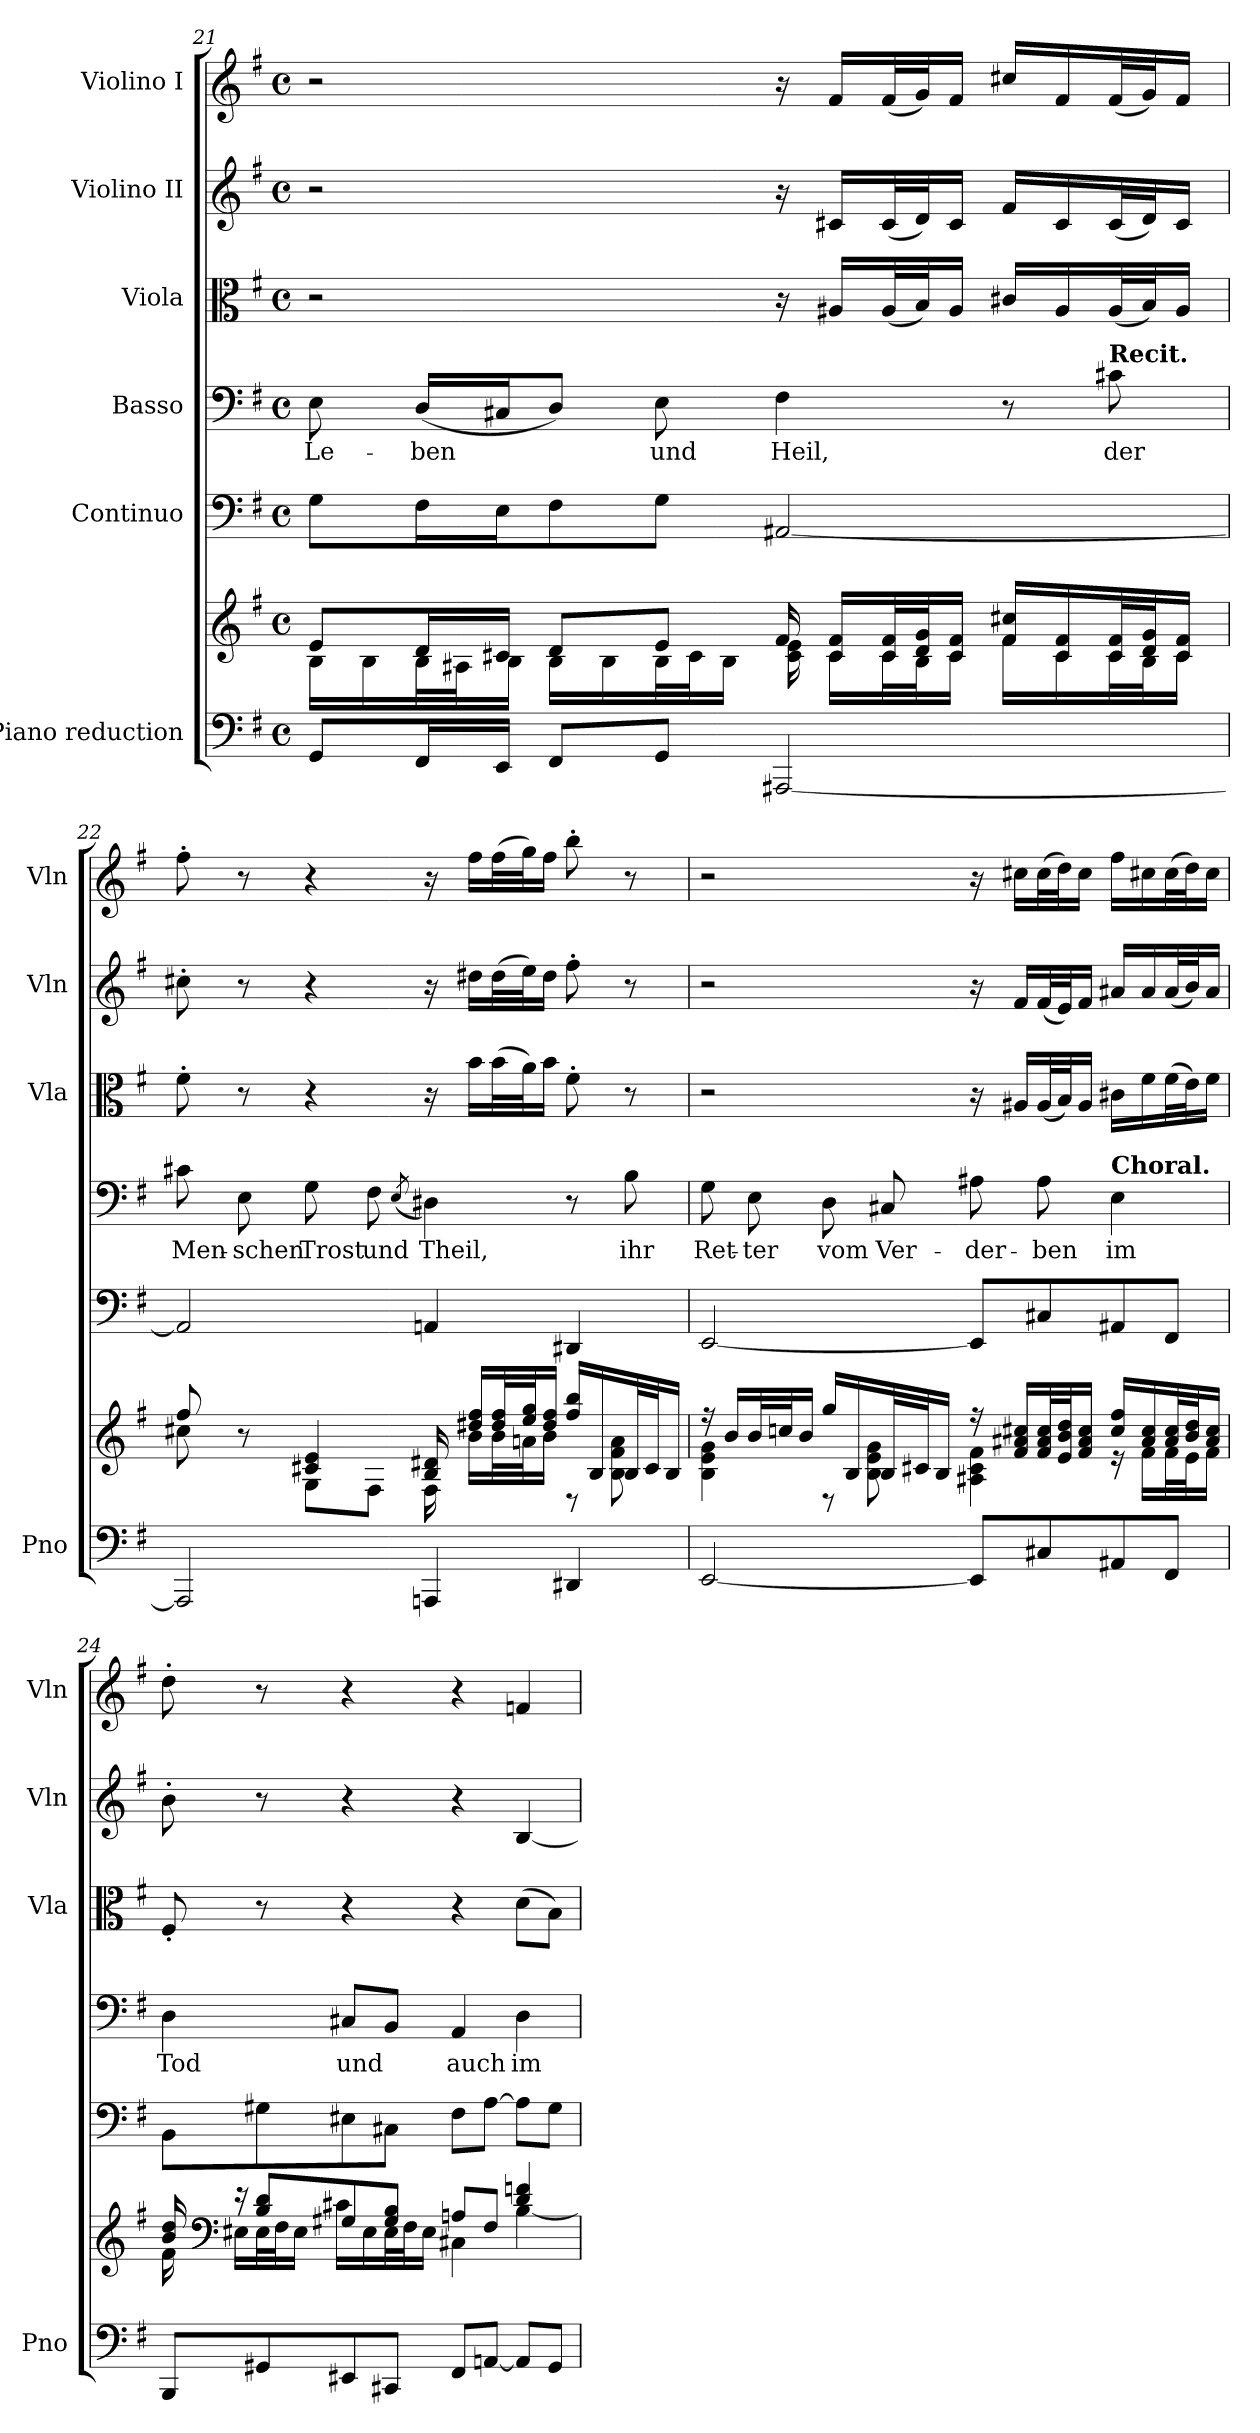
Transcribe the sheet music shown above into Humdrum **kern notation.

**kern	**kern	**kern	**kern	**text	**kern	**dynam	**kern	**dynam	**kern	**dynam
*part6	*part6	*part5	*part4	*part4	*part3	*part3	*part2	*part2	*part1	*part1
*staff7	*staff6	*staff5	*staff4	*staff4	*staff3	*staff3	*staff2	*staff2	*staff1	*staff1
*I"Piano reduction	*	*I"Continuo	*I"Basso	*	*I"Viola	*	*I"Violino II	*	*I"Violino I	*
*I'Pno	*	*	*	*	*I'Vla	*	*I'Vln	*	*I'Vln	*
!!LO:PB:g=z
*clefF4	*clefG2	*clefF4	*clefF4	*	*clefC3	*	*clefG2	*	*clefG2	*
*k[f#]	*k[f#]	*k[f#]	*k[f#]	*	*k[f#]	*	*k[f#]	*	*k[f#]	*
*M4/4	*M4/4	*M4/4	*M4/4	*	*M4/4	*	*M4/4	*	*M4/4	*
*met(c)	*met(c)	*met(c)	*met(c)	*	*met(c)	*	*met(c)	*	*met(c)	*
=21	=21	=21	=21	=21	=21	=21	=21	=21	=21	=21
*	*^	*	*	*	*	*	*	*	*	*
!	!	!	!	!	!LO:LY:b	!	!	!	!	!	!
8GG/L	8e/L	16B\LL	8G\L	8E\	Le-	2r	.	2r	.	2r	.
.	.	16B\	.	.	.	.	.	.	.	.	.
!	!	!	!	!	!LO:LY:b	!	!	!	!	!	!
16FF#/L	16d/L	32B\L	16F#\L	(<16D/LL	-ben	.	.	.	.	.	.
.	.	32A#X\J	.	.	.	.	.	.	.	.	.
16EE/JJ	16c#X/JJ	16B\JJ	16E\J	16C#X/J	.	.	.	.	.	.	.
8FF#/L	8d/L	16B\LL	8F#\	8D/J)	.	.	.	.	.	.	.
.	.	16B\	.	.	.	.	.	.	.	.	.
!	!	!	!	!	!LO:LY:b	!	!	!	!	!	!
8GG/J	8e/J	32B\L	8G\J	8E\	und	.	.	.	.	.	.
.	.	32c#\J	.	.	.	.	.	.	.	.	.
.	.	16B\JJ	.	.	.	.	.	.	.	.	.
!	!	!	!	!	!LO:LY:b	!	!	!	!	!	!
[2AAA#X/	16f#/	16c#\ 16e\	[2AA#X/	4F#\	Heil,	16r	.	16r	.	16r	.
.	16c#/ 16f#/LL	16c#\LL	.	.	.	16A#X/LL	.	16c#X/LL	.	16f#/LL	.
.	32c#/ 32f#/L	32c#\L	.	.	.	(<32A#/L	.	(<32c#/L	.	(<32f#/L	.
.	32d/ 32g/J	32B\J	.	.	.	32B/J)	.	32d/J)	.	32g/J)	.
.	16c#/ 16f#/JJ	16c#\JJ	.	.	.	16A#/JJ	.	16c#/JJ	.	16f#/JJ	.
.	16f#/ 16cc#X/LL	16f#\LL	.	8r	.	16c#X/LL	.	16f#/LL	.	16cc#X/LL	.
.	16c#/ 16f#/	16c#\	.	.	.	16A#/	.	16c#/	.	16f#/	.
!	!	!	!	!LO:TX:a:B:t=Recit.	!	!	!	!	!	!	!
!	!	!	!	!	!LO:LY:b	!	!	!	!	!	!
.	32c#/ 32f#/L	32c#\L	.	8c#X\	der	(<32A#/L	.	(<32c#/L	.	(<32f#/L	.
.	32d/ 32g/J	32B\J	.	.	.	32B/J)	.	32d/J)	.	32g/J)	.
.	16c#/ 16f#/JJ	16c#\JJ	.	.	.	16A#/JJ	.	16c#/JJ	.	16f#/JJ	.
=22	=22	=22	=22	=22	=22	=22	=22	=22	=22	=22	=22
!	!	!	!	!	!LO:LY:b	!	!	!	!	!	!
2AAA#/]	8ff#/	8cc#X\	2AA#/]	8c#X\	Men-	8f#'\	.	8cc#X'\	.	8ff#'\	.
!	!	!	!	!	!LO:LY:b	!	!	!	!	!	!
.	8r	8ryy	.	8E\	-schen	8r	.	8r	.	8r	.
!	!	!	!	!	!LO:LY:b	!	!	!	!	!	!
.	4c#X/ 4e/	8G\L	.	8G\	Trost	4r	.	4r	.	4r	.
!	!	!	!	!	!LO:LY:b	!	!	!	!	!	!
.	.	8F#\J	.	8F#\	und	.	.	.	.	.	.
.	.	.	.	(<8qE/	.	.	.	.	.	.	.
!	!	!	!	!	!LO:LY:b	!	!	!	!	!	!
4AAAn/	16B/ 16d#X/	16F#\	4AAn/	4D#X\)	Theil,	16r	.	16r	.	16r	.
.	16dd#X/ 16ff#/LL	16b\LL	.	.	.	16b\LL	.	16dd#X\LL	.	16ff#\LL	.
.	32dd#/ 32ff#/L	32b\L	.	.	.	(>32b\L	.	(>32dd#\L	.	(>32ff#\L	.
.	32ee/ 32gg/J	32an\J	.	.	.	32a\J)	.	32ee\J)	.	32gg\J)	.
.	16dd#/ 16ff#/JJ	16b\JJ	.	.	.	16b\JJ	.	16dd#\JJ	.	16ff#\JJ	.
4DD#X/	16ff#/ 16bb/LL	8r	4DD#X/	8r	.	8f#'\	.	8ff#'\	.	8bb'\	.
.	16B/	.	.	.	.	.	.	.	.	.	.
!	!	!	!	!	!LO:LY:b	!	!	!	!	!	!
.	32B/L	8B\ 8f#\ 8a\	.	8B\	ihr	8r	.	8r	.	8r	.
.	32c#/J	.	.	.	.	.	.	.	.	.	.
.	16B/JJ	.	.	.	.	.	.	.	.	.	.
!!LO:LB:g=z
=23	=23	=23	=23	=23	=23	=23	=23	=23	=23	=23	=23
!	!	!	!	!	!LO:LY:b	!	!	!	!	!	!
[2EE/	16r	4B\ 4e\ 4g\	[2EE/	8G\	Ret-	2r	.	2r	.	2r	.
.	16b/LL	.	.	.	.	.	.	.	.	.	.
!	!	!	!	!	!LO:LY:b	!	!	!	!	!	!
.	32b/L	.	.	8E\	-ter	.	.	.	.	.	.
.	32ccn/J	.	.	.	.	.	.	.	.	.	.
.	16b/JJ	.	.	.	.	.	.	.	.	.	.
!	!	!	!	!	!LO:LY:b	!	!	!	!	!	!
.	16gg/LL	8r	.	8D\	vom	.	.	.	.	.	.
.	16B/	.	.	.	.	.	.	.	.	.	.
!	!	!	!	!	!LO:LY:b	!	!	!	!	!	!
.	32B/L	8B\ 8e\ 8g\	.	8C#X/	Ver-	.	.	.	.	.	.
.	32c#X/J	.	.	.	.	.	.	.	.	.	.
.	16B/JJ	.	.	.	.	.	.	.	.	.	.
!	!	!	!	!	!LO:LY:b	!	!	!	!	!	!
8EE/L]	16r	4A#X\ 4c#\ 4f#\	8EE/L]	8A#X\	-der-	16r	.	16r	.	16r	.
.	16f#/ 16a#X/ 16cc#X/LL	.	.	.	.	16A#X/LL	.	16f#/LL	.	16cc#X\LL	.
!	!	!	!	!	!LO:LY:b	!	!	!	!	!	!
8C#X/	32f#/ 32a#/ 32cc#/L	.	8C#X/	8A#\	-ben	(<32A#/L	.	(<32f#/L	.	(>32cc#\L	.
.	32e/ 32b/ 32dd/J	.	.	.	.	32B/J)	.	32e/J)	.	32dd\J)	.
.	16f#/ 16a#/ 16cc#/JJ	.	.	.	.	16A#/JJ	.	16f#/JJ	.	16cc#\JJ	.
!	!	!	!	!LO:TX:a:B:t=Choral.	!	!	!	!	!	!	!
!	!	!	!	!	!LO:LY:b	!	!	!	!	!	!
8AA#X/	16cc#/ 16ff#/LL	16r	8AA#X/	4E\	im	16c#X\LL	.	16a#X/LL	.	16ff#\LL	.
.	16a#/ 16cc#/	16f#\LL	.	.	.	16f#\	.	16a#/	.	16cc#X\	.
8FF#/J	32a#/ 32cc#/L	32f#\L	8FF#/J	.	.	(>32f#\L	.	(<32a#/L	.	(>32cc#\L	.
.	32b/ 32dd/J	32e\J	.	.	.	32e\J)	.	32b/J)	.	32dd\J)	.
.	16a#/ 16cc#/JJ	16f#\JJ	.	.	.	16f#\JJ	.	16a#/JJ	.	16cc#\JJ	.
=24	=24	=24	=24	=24	=24	=24	=24	=24	=24	=24	=24
!	!	!	!	!	!LO:LY:b	!	!	!	!	!	!
8BBB/L	16b/ 16dd/	16f#\	8BB\L	4D\	Tod	8F#'/	.	8b'\	.	8dd'\	.
*	*clefF4	*	*	*	*	*	*	*	*	*	*
.	16r	16E#X\LL	.	.	.	.	.	.	.	.	.
8GG#X/	8B/ 8d/L	32E#\L	8G#X\	.	.	8r	.	8r	.	8r	.
.	.	32F#\J	.	.	.	.	.	.	.	.	.
.	.	16E#\JJ	.	.	.	.	.	.	.	.	.
!	!	!	!	!	!LO:LY:b	!	!	!	!	!	!
8EE#X/	8G#X/	16c#X\LL	8E#X\	8C#X/L	und	4r	.	4r	.	4r	.
.	.	16E#\	.	.	.	.	.	.	.	.	.
8CC#X/J	8G#/ 8B/J	32E#\L	8C#X\J	8BB/J	.	.	.	.	.	.	.
.	.	32F#\J	.	.	.	.	.	.	.	.	.
.	.	16E#\JJ	.	.	.	.	.	.	.	.	.
!	!	!	!	!	!LO:LY:b	!	!	!	!	!	!
8FF#/L	8An/L	4C#X\	8F#\L	4AA/	auch	4r	.	4r	.	4r	.
[8AAn/J	8F#/J	.	[8A\J	.	.	.	.	.	.	.	.
!	!	!	!	!	!LO:LY:b	!	!LO:DY:b	!	!LO:DY:b	!	!LO:DY:b
8AA/L]	4d/ 4fn/	[4B\	8A\L]	4D\	im	(>8d\L	other-dynamics	[4B/	other-dynamics	4fn/	other-dynamics
8GG#/J	.	.	8G#\J	.	.	8B\J)	.	.	.	.	.
*	*v	*v	*	*	*	*	*	*	*	*	*
=	=	=	=	=	=	=	=	=	=	=
*-	*-	*-	*-	*-	*-	*-	*-	*-	*-	*-
